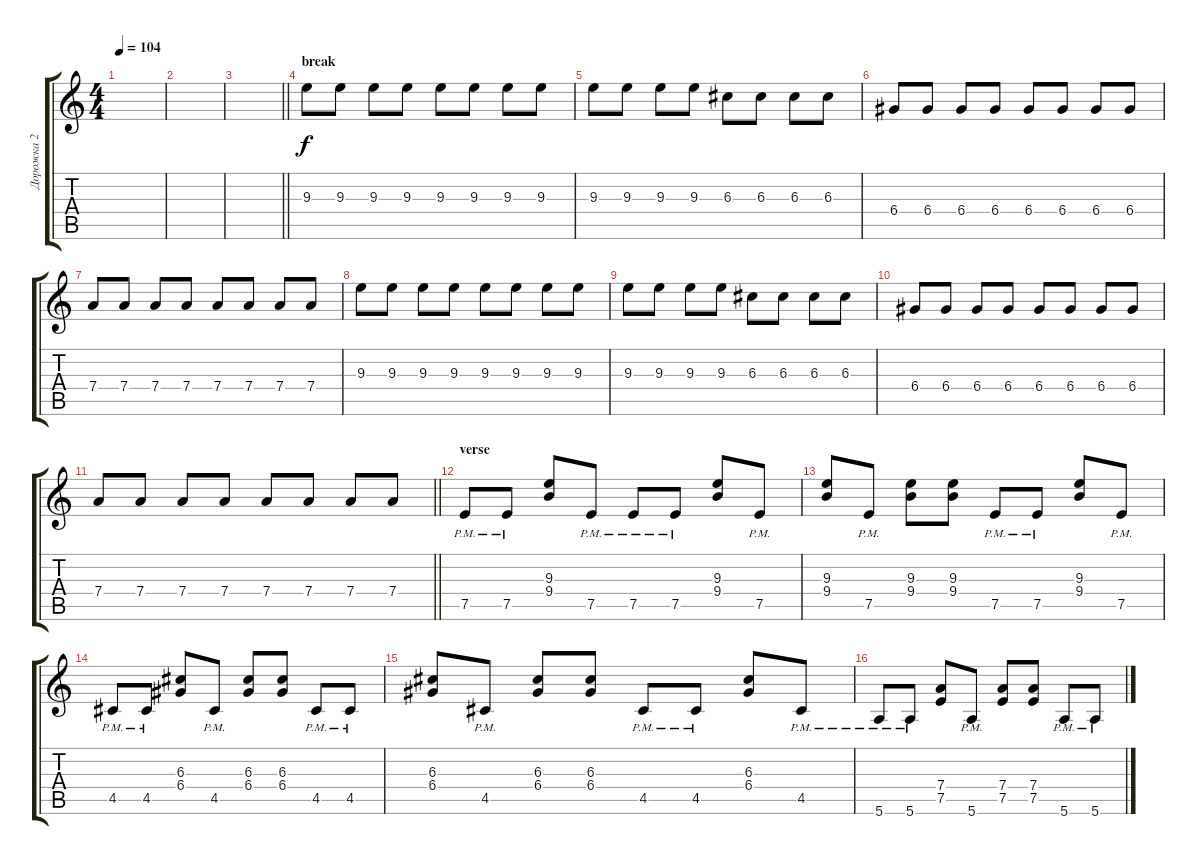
\track ("Дорожка 2" "Дорожка 2") {instrument distortionguitar}
\staff {score tabs}
\tuning (E4 B3 G3 D3 A2 E2) {hide}
\ts (4 4)
\tempo 104
\clef g2
\ks c
|
|
\barLineRight lightlight
|
\section ("" "break")
9.3.8 9.3.8 9.3.8 9.3.8 9.3.8 9.3.8 9.3.8 9.3.8 |
9.3.8 9.3.8 9.3.8 9.3.8 6.3.8 6.3.8 6.3.8 6.3.8 |
6.4.8 6.4.8 6.4.8 6.4.8 6.4.8 6.4.8 6.4.8 6.4.8 |
7.4.8 7.4.8 7.4.8 7.4.8 7.4.8 7.4.8 7.4.8 7.4.8 |
9.3.8 9.3.8 9.3.8 9.3.8 9.3.8 9.3.8 9.3.8 9.3.8 |
9.3.8 9.3.8 9.3.8 9.3.8 6.3.8 6.3.8 6.3.8 6.3.8 |
6.4.8 6.4.8 6.4.8 6.4.8 6.4.8 6.4.8 6.4.8 6.4.8 |
\barLineRight lightlight
7.4.8 7.4.8 7.4.8 7.4.8 7.4.8 7.4.8 7.4.8 7.4.8 |
\section ("" "verse")
7.5{pm}.8 7.5{pm}.8 (9.3 9.4).8 7.5{pm}.8 7.5{pm}.8 7.5{pm}.8 (9.3 9.4).8 7.5{pm}.8 |
(9.3 9.4).8 7.5{pm}.8 (9.3 9.4).8 (9.3 9.4).8 7.5{pm}.8 7.5{pm}.8 (9.3 9.4).8 7.5{pm}.8 |
4.5{pm}.8 4.5{pm}.8 (6.3 6.4).8 4.5{pm}.8 (6.3 6.4).8 (6.3 6.4).8 4.5{pm}.8 4.5{pm}.8 |
(6.3 6.4).8 4.5{pm}.8 (6.3 6.4).8 (6.3 6.4).8 4.5{pm}.8 4.5{pm}.8 (6.3 6.4).8 4.5{pm}.8 |
5.6{pm}.8 5.6{pm}.8 (7.4 7.5).8 5.6{pm}.8 (7.4 7.5).8 (7.4 7.5).8 5.6{pm}.8 5.6{pm}.8
